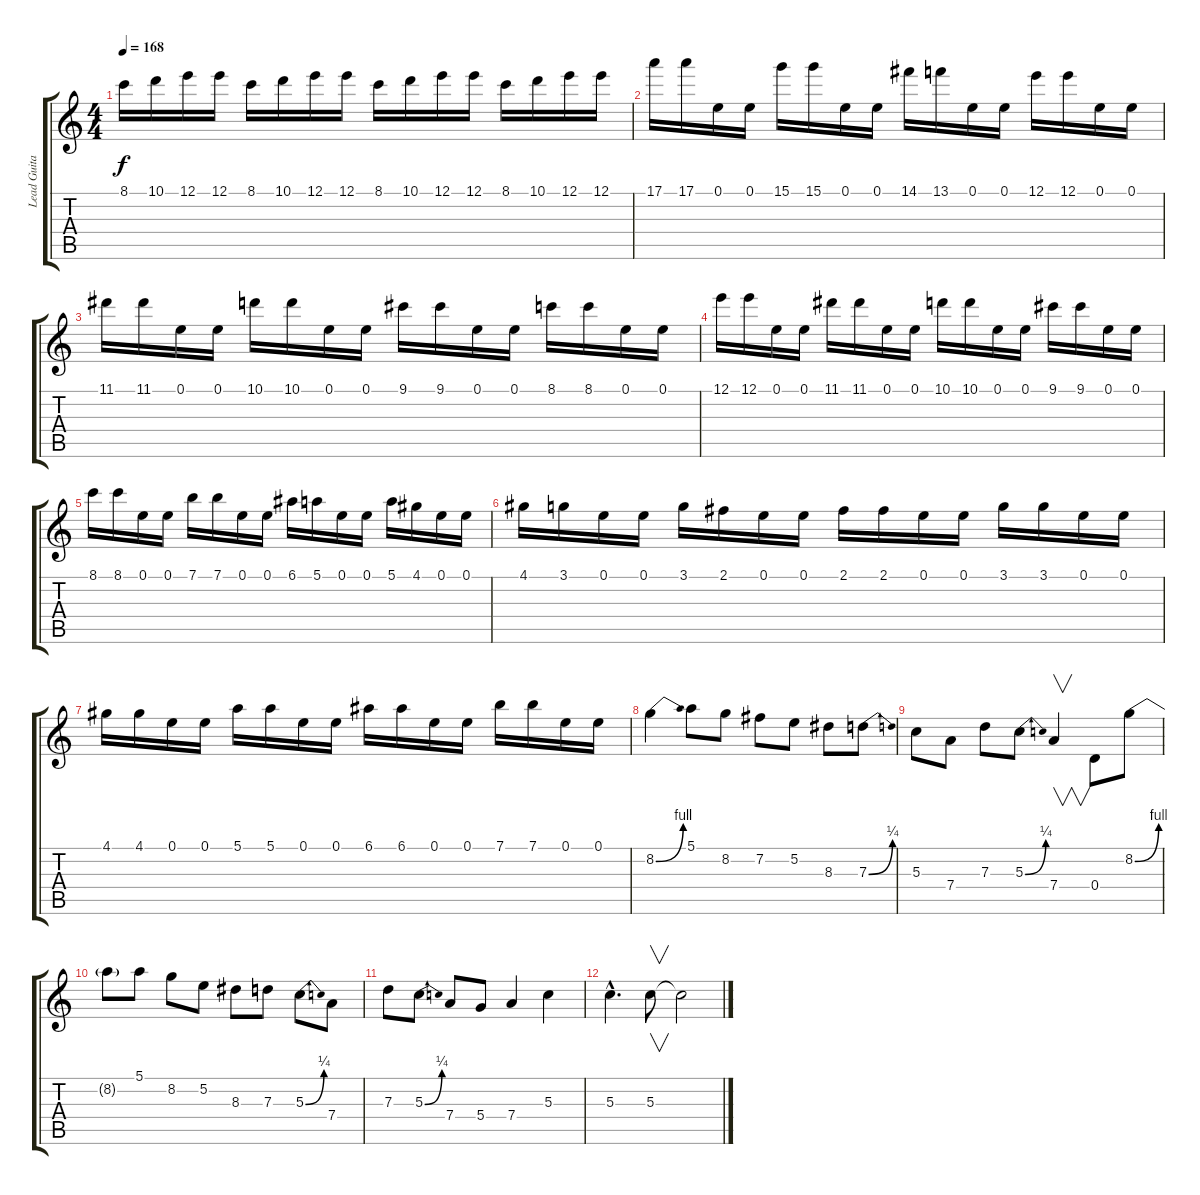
\track ("Lead Guitar 1" "Lead Guita") {instrument distortionguitar}
\staff {score tabs}
\tuning (E4 B3 G3 D3 A2 E2) {hide}
\ts (4 4)
\tempo 168
\clef g2
\ks c
8.1.16{dy f} 10.1.16 12.1.16 12.1.16 8.1.16 10.1.16 12.1.16 12.1.16 8.1.16 10.1.16 12.1.16 12.1.16 8.1.16 10.1.16 12.1.16 12.1.16 |
17.1.16 17.1.16 0.1.16 0.1.16 15.1.16 15.1.16 0.1.16 0.1.16 14.1.16 13.1.16 0.1.16 0.1.16 12.1.16 12.1.16 0.1.16 0.1.16 |
11.1.16 11.1.16 0.1.16 0.1.16 10.1.16 10.1.16 0.1.16 0.1.16 9.1.16 9.1.16 0.1.16 0.1.16 8.1.16 8.1.16 0.1.16 0.1.16 |
12.1.16 12.1.16 0.1.16 0.1.16 11.1.16 11.1.16 0.1.16 0.1.16 10.1.16 10.1.16 0.1.16 0.1.16 9.1.16 9.1.16 0.1.16 0.1.16 |
8.1.16 8.1.16 0.1.16 0.1.16 7.1.16 7.1.16 0.1.16 0.1.16 6.1.16 5.1.16 0.1.16 0.1.16 5.1.16 4.1.16 0.1.16 0.1.16 |
4.1.16 3.1.16 0.1.16 0.1.16 3.1.16 2.1.16 0.1.16 0.1.16 2.1.16 2.1.16 0.1.16 0.1.16 3.1.16 3.1.16 0.1.16 0.1.16 |
4.1.16 4.1.16 0.1.16 0.1.16 5.1.16 5.1.16 0.1.16 0.1.16 6.1.16 6.1.16 0.1.16 0.1.16 7.1.16 7.1.16 0.1.16 0.1.16 |
8.2{be (bend 0 0 60 4)}.4 5.1.8 8.2.8 7.2.8 5.2.8 8.3.8 7.3{be (bend 0 0 60 1)}.8 |
5.3.8 7.4.8 7.3.8 5.3{be (bend 0 0 60 1)}.8 7.4.4{v} 0.4.8 8.2{be (bend 0 0 60 4)}.8 |
8.2{t}.8 5.1.8 8.2.8 5.2.8 8.3.8 7.3.8 5.3{be (bend 0 0 60 1)}.8 7.4.8 |
7.3.8 5.3{be (bend 0 0 60 1)}.8 7.4.8 5.4.8 7.4.4 5.3.4 |
5.3{hac}.4{d} 5.3.8{v} 5.3{t}.2
